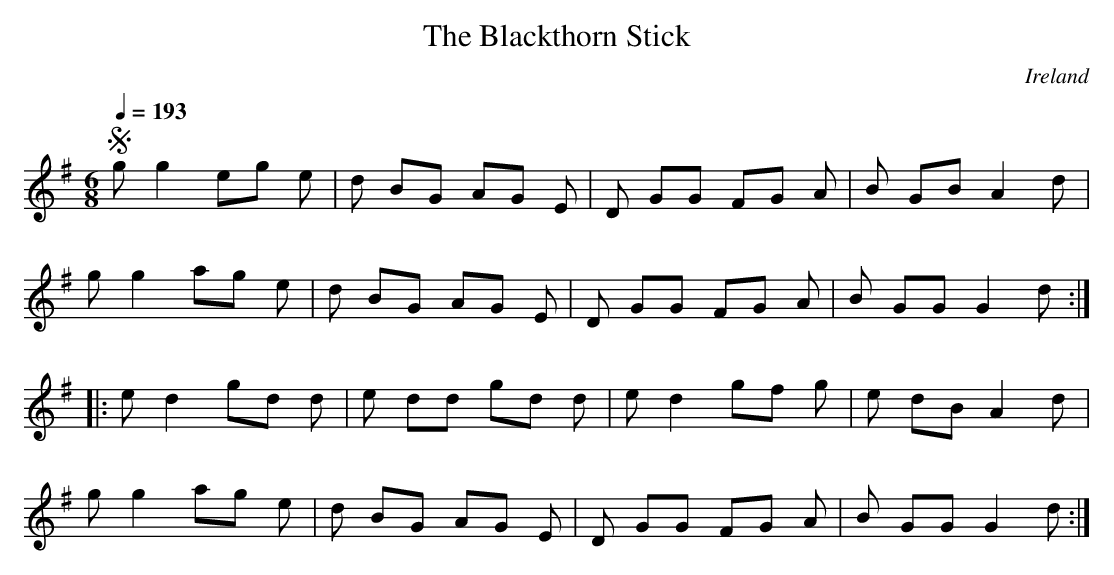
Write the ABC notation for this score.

X:1
T:The Blackthorn Stick
O:Ireland
M:6/8
L:1/8
Q:1/4=193
K:G
V:1
!segno!gg2 eg e|d BG AG E|D GG FG A|B GB A2 d|
g g2 ag e|d BG AG E|D GG FG A|B GG G2 d:| |:
e d2 gd d|e dd gd d|e d2 gf g|e dB A2 d|
g g2 ag e|d BG AG E|D GG FG A|B GG G2 d:|
